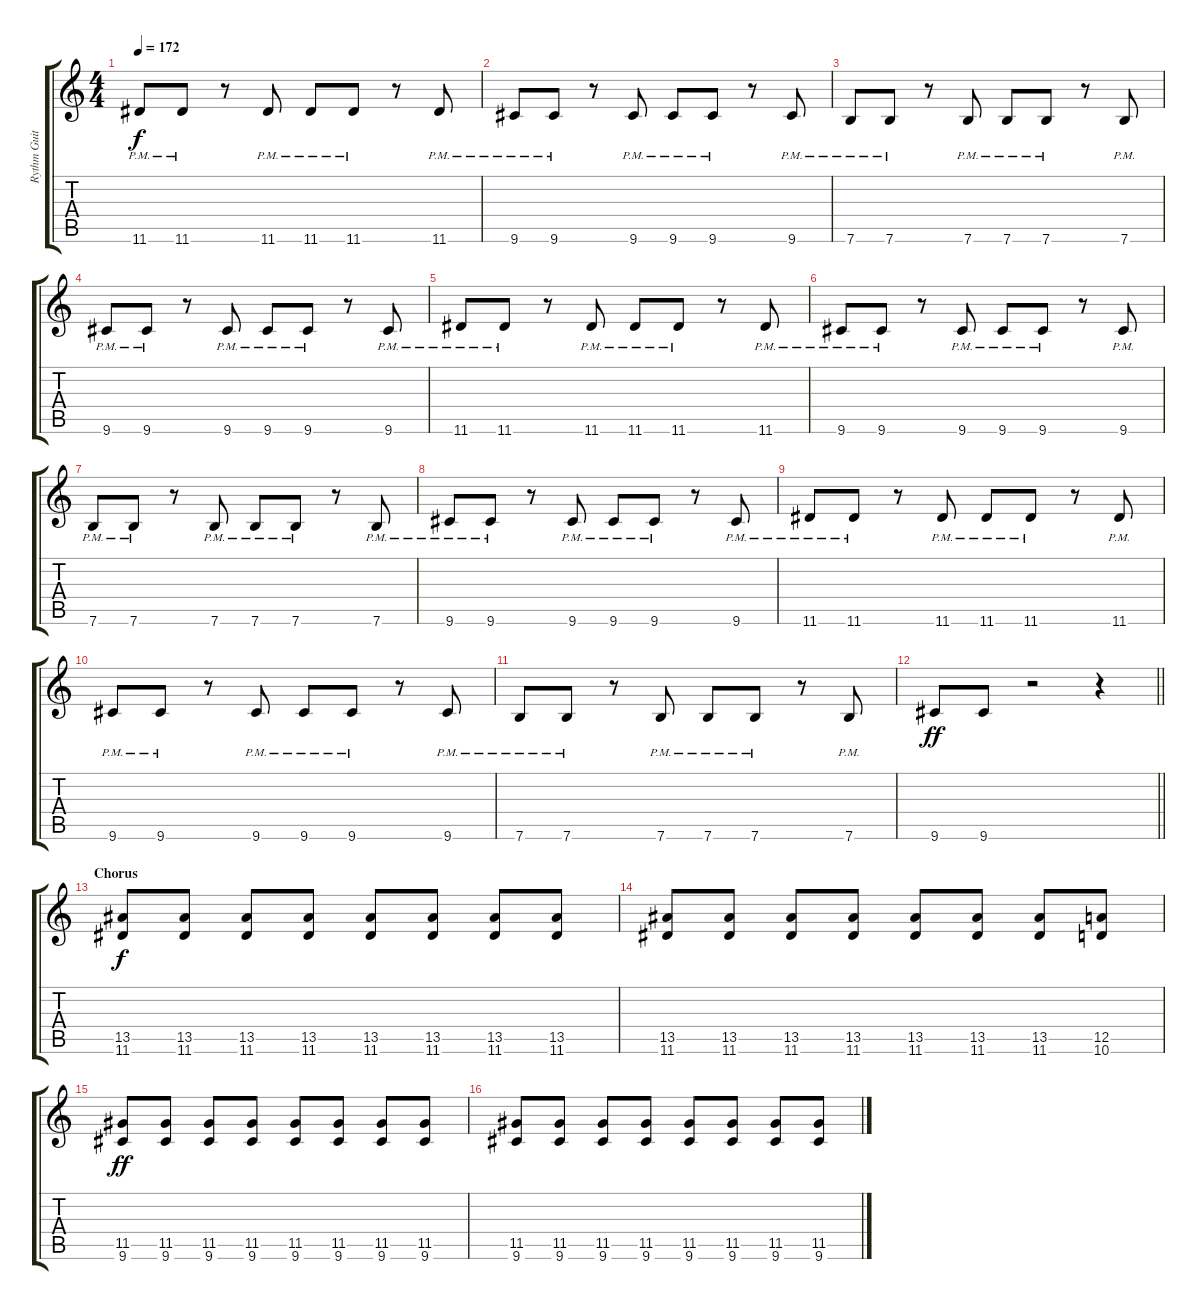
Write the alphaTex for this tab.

\track ("Rythm Guitar" "Rythm Guit") {instrument distortionguitar}
\staff {score tabs}
\tuning (E4 B3 G3 D3 A2 E2) {hide}
\ts (4 4)
\tempo 172
\clef g2
\ks c
11.6{pm}.8{dy f} 11.6{pm}.8 r.8 11.6{pm}.8 11.6{pm}.8 11.6{pm}.8 r.8 11.6{pm}.8 |
9.6{pm}.8 9.6{pm}.8 r.8 9.6{pm}.8 9.6{pm}.8 9.6{pm}.8 r.8 9.6{pm}.8 |
7.6{pm}.8 7.6{pm}.8 r.8 7.6{pm}.8 7.6{pm}.8 7.6{pm}.8 r.8 7.6{pm}.8 |
9.6{pm}.8 9.6{pm}.8 r.8 9.6{pm}.8 9.6{pm}.8 9.6{pm}.8 r.8 9.6{pm}.8 |
11.6{pm}.8 11.6{pm}.8 r.8 11.6{pm}.8 11.6{pm}.8 11.6{pm}.8 r.8 11.6{pm}.8 |
9.6{pm}.8 9.6{pm}.8 r.8 9.6{pm}.8 9.6{pm}.8 9.6{pm}.8 r.8 9.6{pm}.8 |
7.6{pm}.8 7.6{pm}.8 r.8 7.6{pm}.8 7.6{pm}.8 7.6{pm}.8 r.8 7.6{pm}.8 |
9.6{pm}.8 9.6{pm}.8 r.8 9.6{pm}.8 9.6{pm}.8 9.6{pm}.8 r.8 9.6{pm}.8 |
11.6{pm}.8 11.6{pm}.8 r.8 11.6{pm}.8 11.6{pm}.8 11.6{pm}.8 r.8 11.6{pm}.8 |
9.6{pm}.8 9.6{pm}.8 r.8 9.6{pm}.8 9.6{pm}.8 9.6{pm}.8 r.8 9.6{pm}.8 |
7.6{pm}.8 7.6{pm}.8 r.8 7.6{pm}.8 7.6{pm}.8 7.6{pm}.8 r.8 7.6{pm}.8 |
\barLineRight lightlight
9.6.8{dy ff} 9.6.8 r.2 r.4 |
\section ("" "Chorus")
(13.5 11.6).8{dy f} (13.5 11.6).8 (13.5 11.6).8 (13.5 11.6).8 (13.5 11.6).8 (13.5 11.6).8 (13.5 11.6).8 (13.5 11.6).8 |
(13.5 11.6).8 (13.5 11.6).8 (13.5 11.6).8 (13.5 11.6).8 (13.5 11.6).8 (13.5 11.6).8 (13.5 11.6).8 (12.5 10.6).8 |
(11.5 9.6).8{dy ff} (11.5 9.6).8 (11.5 9.6).8 (11.5 9.6).8 (11.5 9.6).8 (11.5 9.6).8 (11.5 9.6).8 (11.5 9.6).8 |
(11.5 9.6).8 (11.5 9.6).8 (11.5 9.6).8 (11.5 9.6).8 (11.5 9.6).8 (11.5 9.6).8 (11.5 9.6).8 (11.5 9.6).8
